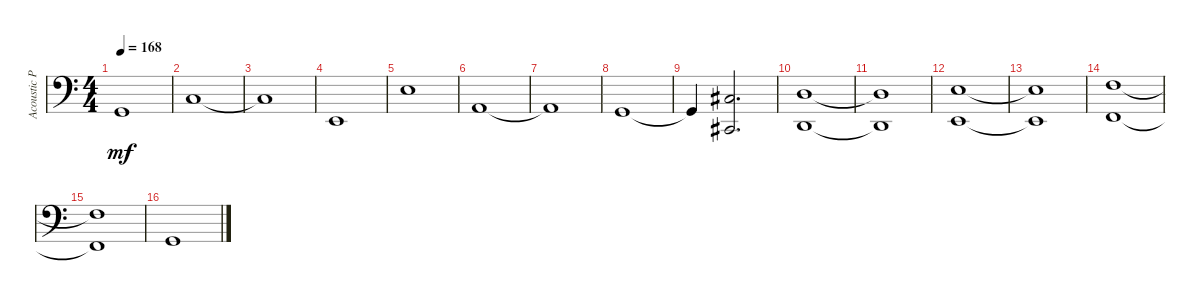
\track ("Acoustic Piano (Staff 2)" "Acoustic P") {instrument acousticgrandpiano}
\staff {score}
\tuning (E4 B3 G3 D3 A2 E2 B1) {hide}
\ts (4 4)
\tempo 168
\clef f4
\ks c
3.6{t}.1{dy mf} |
3.5.1 |
3.5{t}.1 |
0.6.1 |
2.4.1 |
0.5.1 |
0.5{t}.1 |
3.6.1 |
3.6{t}.4 (4.5 2.7).2{d} |
(0.4 3.7).1 |
(0.4{t} 3.7{t}).1 |
(2.4 0.6).1 |
(2.4{t} 0.6{t}).1 |
(3.4 1.6).1 |
(3.4{t} 1.6{t}).1 |
3.6.1
